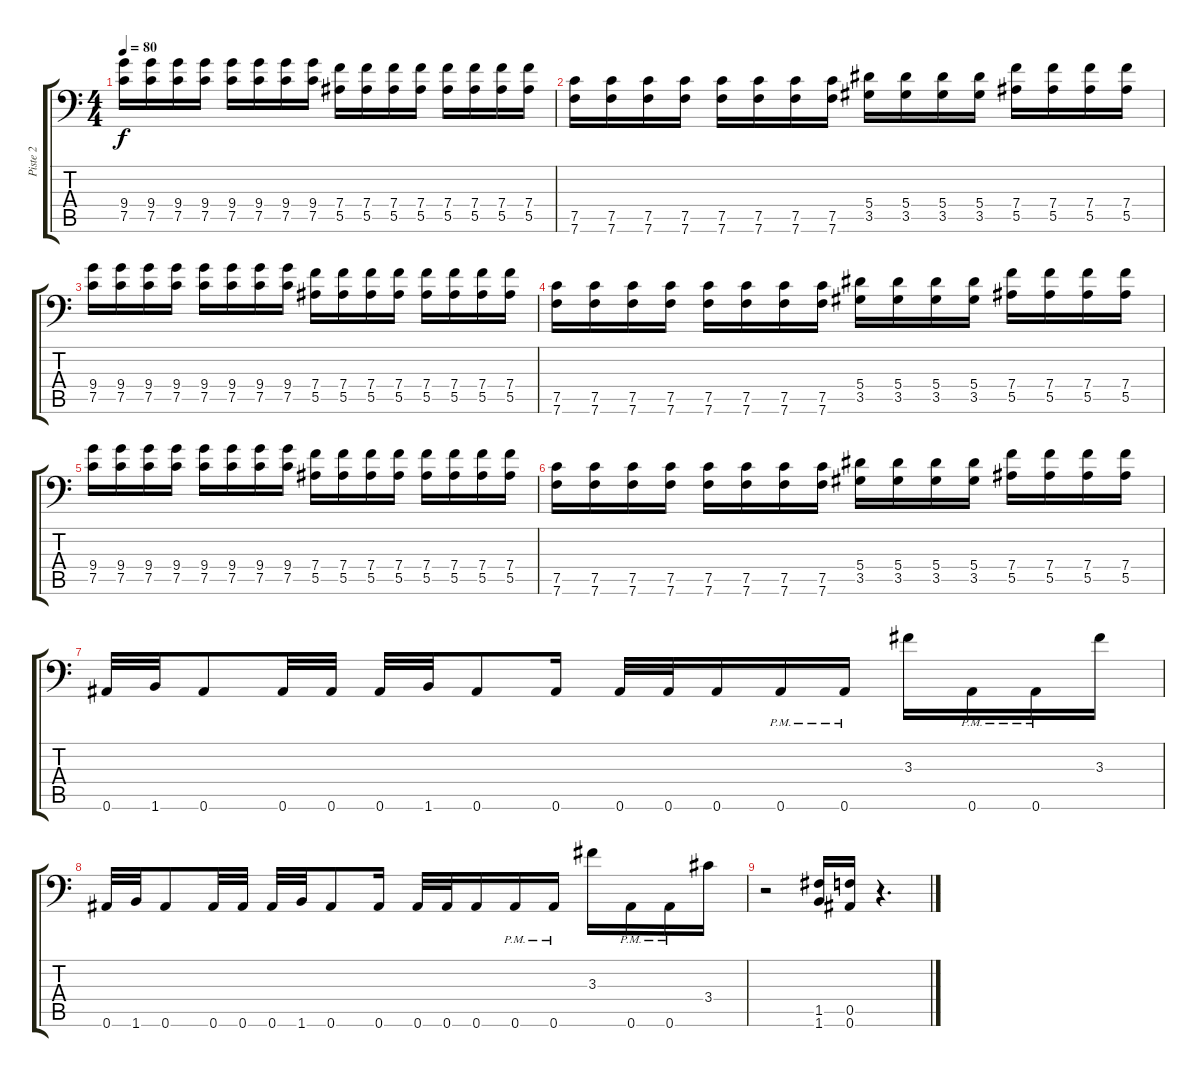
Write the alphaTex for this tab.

\track ("Piste 2" "Piste 2") {instrument distortionguitar}
\staff {score tabs}
\tuning (C4 G3 Eb3 Bb2 F2 Bb1) {hide}
\ts (4 4)
\tempo 80
\clef f4
\ks c
(9.4 7.5).16{dy f} (9.4 7.5).16 (9.4 7.5).16 (9.4 7.5).16 (9.4 7.5).16 (9.4 7.5).16 (9.4 7.5).16 (9.4 7.5).16 (7.4 5.5).16 (7.4 5.5).16 (7.4 5.5).16 (7.4 5.5).16 (7.4 5.5).16 (7.4 5.5).16 (7.4 5.5).16 (7.4 5.5).16 |
(7.5 7.6).16 (7.5 7.6).16 (7.5 7.6).16 (7.5 7.6).16 (7.5 7.6).16 (7.5 7.6).16 (7.5 7.6).16 (7.5 7.6).16 (5.4 3.5).16 (5.4 3.5).16 (5.4 3.5).16 (5.4 3.5).16 (7.4 5.5).16 (7.4 5.5).16 (7.4 5.5).16 (7.4 5.5).16 |
(9.4 7.5).16 (9.4 7.5).16 (9.4 7.5).16 (9.4 7.5).16 (9.4 7.5).16 (9.4 7.5).16 (9.4 7.5).16 (9.4 7.5).16 (7.4 5.5).16 (7.4 5.5).16 (7.4 5.5).16 (7.4 5.5).16 (7.4 5.5).16 (7.4 5.5).16 (7.4 5.5).16 (7.4 5.5).16 |
(7.5 7.6).16 (7.5 7.6).16 (7.5 7.6).16 (7.5 7.6).16 (7.5 7.6).16 (7.5 7.6).16 (7.5 7.6).16 (7.5 7.6).16 (5.4 3.5).16 (5.4 3.5).16 (5.4 3.5).16 (5.4 3.5).16 (7.4 5.5).16 (7.4 5.5).16 (7.4 5.5).16 (7.4 5.5).16 |
(9.4 7.5).16 (9.4 7.5).16 (9.4 7.5).16 (9.4 7.5).16 (9.4 7.5).16 (9.4 7.5).16 (9.4 7.5).16 (9.4 7.5).16 (7.4 5.5).16 (7.4 5.5).16 (7.4 5.5).16 (7.4 5.5).16 (7.4 5.5).16 (7.4 5.5).16 (7.4 5.5).16 (7.4 5.5).16 |
(7.5 7.6).16 (7.5 7.6).16 (7.5 7.6).16 (7.5 7.6).16 (7.5 7.6).16 (7.5 7.6).16 (7.5 7.6).16 (7.5 7.6).16 (5.4 3.5).16 (5.4 3.5).16 (5.4 3.5).16 (5.4 3.5).16 (7.4 5.5).16 (7.4 5.5).16 (7.4 5.5).16 (7.4 5.5).16 |
0.6.32 1.6.32 0.6.8 0.6.32 0.6.32 0.6.32 1.6.32 0.6.8 0.6.16 0.6.32 0.6.32 0.6.16 0.6{pm}.16 0.6{pm}.16 3.3.16 0.6{pm}.16 0.6{pm}.16 3.3.16 |
0.6.32 1.6.32 0.6.8 0.6.32 0.6.32 0.6.32 1.6.32 0.6.8 0.6.16 0.6.32 0.6.32 0.6.16 0.6{pm}.16 0.6{pm}.16 3.3.16 0.6{pm}.16 0.6{pm}.16 3.4.16 |
r.2 (1.5 1.6).16 (0.5 0.6).16 r.4{d}
